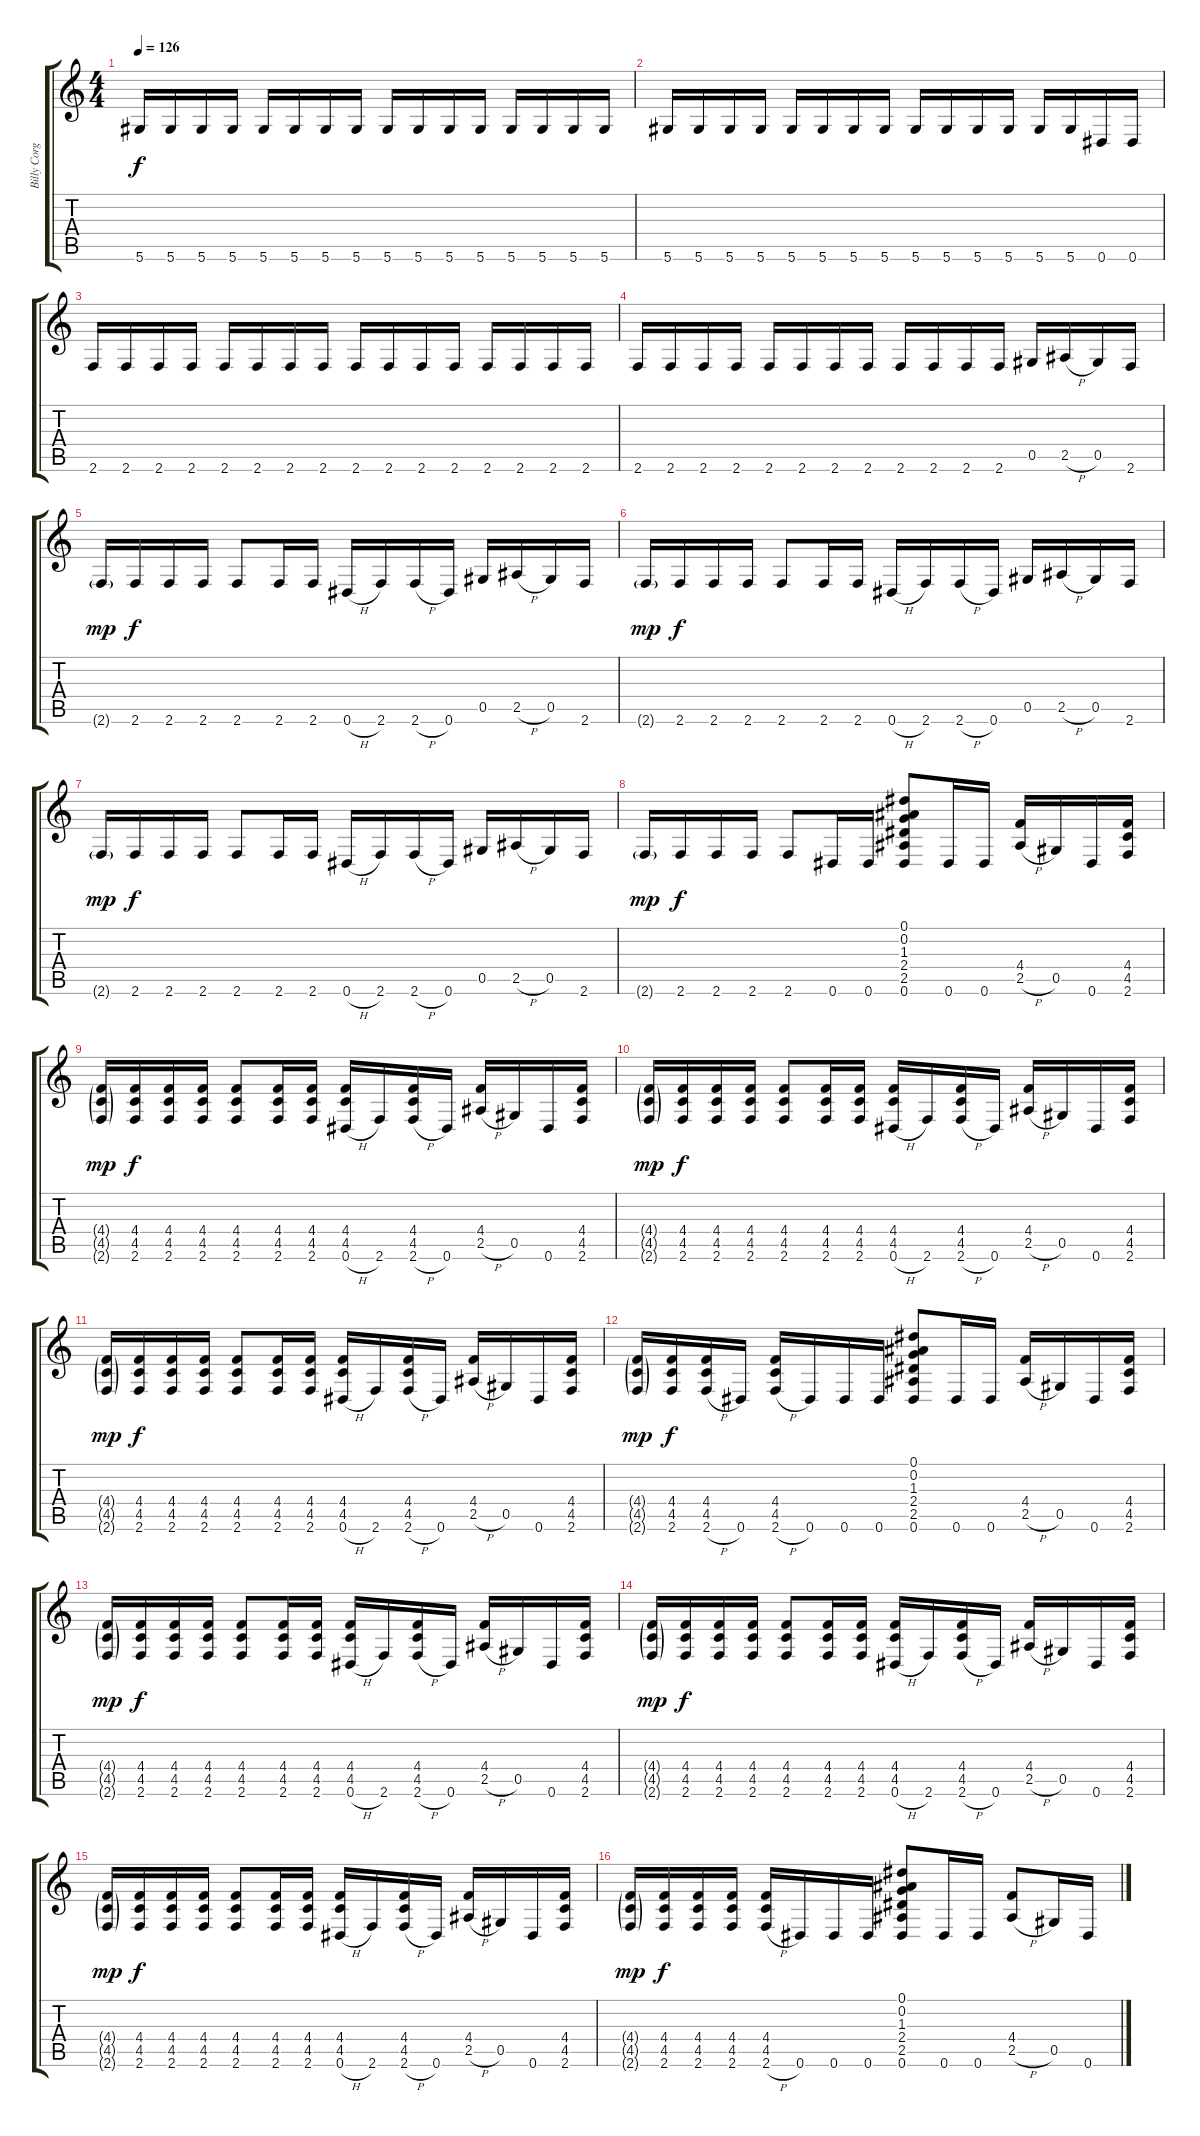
\track ("Billy Corgan" "Billy Corg") {instrument overdrivenguitar}
\staff {score tabs}
\tuning (Eb4 Bb3 Gb3 Db3 Ab2 Eb2) {hide}
\ts (4 4)
\tempo 126
\clef g2
\ks c
5.6.16{dy f} 5.6.16 5.6.16 5.6.16 5.6.16 5.6.16 5.6.16 5.6.16 5.6.16 5.6.16 5.6.16 5.6.16 5.6.16 5.6.16 5.6.16 5.6.16 |
5.6.16 5.6.16 5.6.16 5.6.16 5.6.16 5.6.16 5.6.16 5.6.16 5.6.16 5.6.16 5.6.16 5.6.16 5.6.16 5.6.16 0.6.16 0.6.16 |
2.6.16 2.6.16 2.6.16 2.6.16 2.6.16 2.6.16 2.6.16 2.6.16 2.6.16 2.6.16 2.6.16 2.6.16 2.6.16 2.6.16 2.6.16 2.6.16 |
2.6.16 2.6.16 2.6.16 2.6.16 2.6.16 2.6.16 2.6.16 2.6.16 2.6.16 2.6.16 2.6.16 2.6.16 0.5.16 2.5{h}.16 0.5.16 2.6.16 |
2.6{g}.16{dy mp} 2.6.16{dy f} 2.6.16 2.6.16 2.6.8 2.6.16 2.6.16 0.6{h}.16 2.6.16 2.6{h}.16 0.6.16 0.5.16 2.5{h}.16 0.5.16 2.6.16 |
2.6{g}.16{dy mp} 2.6.16{dy f} 2.6.16 2.6.16 2.6.8 2.6.16 2.6.16 0.6{h}.16 2.6.16 2.6{h}.16 0.6.16 0.5.16 2.5{h}.16 0.5.16 2.6.16 |
2.6{g}.16{dy mp} 2.6.16{dy f} 2.6.16 2.6.16 2.6.8 2.6.16 2.6.16 0.6{h}.16 2.6.16 2.6{h}.16 0.6.16 0.5.16 2.5{h}.16 0.5.16 2.6.16 |
2.6{g}.16{dy mp} 2.6.16{dy f} 2.6.16 2.6.16 2.6.8 0.6.16 0.6.16 (0.1 0.2 1.3 2.4 2.5 0.6).8 0.6.16 0.6.16 (4.4 2.5{h}).16 0.5.16 0.6.16 (4.4 4.5 2.6).16 |
(4.4{g} 4.5{g} 2.6{g}).16{dy mp} (4.4 4.5 2.6).16{dy f} (4.4 4.5 2.6).16 (4.4 4.5 2.6).16 (4.4 4.5 2.6).8 (4.4 4.5 2.6).16 (4.4 4.5 2.6).16 (4.4 4.5 0.6{h}).16 2.6.16 (4.4 4.5 2.6{h}).16 0.6.16 (4.4 2.5{h}).16 0.5.16 0.6.16 (4.4 4.5 2.6).16 |
(4.4{g} 4.5{g} 2.6{g}).16{dy mp} (4.4 4.5 2.6).16{dy f} (4.4 4.5 2.6).16 (4.4 4.5 2.6).16 (4.4 4.5 2.6).8 (4.4 4.5 2.6).16 (4.4 4.5 2.6).16 (4.4 4.5 0.6{h}).16 2.6.16 (4.4 4.5 2.6{h}).16 0.6.16 (4.4 2.5{h}).16 0.5.16 0.6.16 (4.4 4.5 2.6).16 |
(4.4{g} 4.5{g} 2.6{g}).16{dy mp} (4.4 4.5 2.6).16{dy f} (4.4 4.5 2.6).16 (4.4 4.5 2.6).16 (4.4 4.5 2.6).8 (4.4 4.5 2.6).16 (4.4 4.5 2.6).16 (4.4 4.5 0.6{h}).16 2.6.16 (4.4 4.5 2.6{h}).16 0.6.16 (4.4 2.5{h}).16 0.5.16 0.6.16 (4.4 4.5 2.6).16 |
(4.4{g} 4.5{g} 2.6{g}).16{dy mp} (4.4 4.5 2.6).16{dy f} (4.4 4.5 2.6{h}).16 0.6.16 (4.4 4.5 2.6{h}).16 0.6.16 0.6.16 0.6.16 (0.1 0.2 1.3 2.4 2.5 0.6).8 0.6.16 0.6.16 (4.4 2.5{h}).16 0.5.16 0.6.16 (4.4 4.5 2.6).16 |
(4.4{g} 4.5{g} 2.6{g}).16{dy mp} (4.4 4.5 2.6).16{dy f} (4.4 4.5 2.6).16 (4.4 4.5 2.6).16 (4.4 4.5 2.6).8 (4.4 4.5 2.6).16 (4.4 4.5 2.6).16 (4.4 4.5 0.6{h}).16 2.6.16 (4.4 4.5 2.6{h}).16 0.6.16 (4.4 2.5{h}).16 0.5.16 0.6.16 (4.4 4.5 2.6).16 |
(4.4{g} 4.5{g} 2.6{g}).16{dy mp} (4.4 4.5 2.6).16{dy f} (4.4 4.5 2.6).16 (4.4 4.5 2.6).16 (4.4 4.5 2.6).8 (4.4 4.5 2.6).16 (4.4 4.5 2.6).16 (4.4 4.5 0.6{h}).16 2.6.16 (4.4 4.5 2.6{h}).16 0.6.16 (4.4 2.5{h}).16 0.5.16 0.6.16 (4.4 4.5 2.6).16 |
(4.4{g} 4.5{g} 2.6{g}).16{dy mp} (4.4 4.5 2.6).16{dy f} (4.4 4.5 2.6).16 (4.4 4.5 2.6).16 (4.4 4.5 2.6).8 (4.4 4.5 2.6).16 (4.4 4.5 2.6).16 (4.4 4.5 0.6{h}).16 2.6.16 (4.4 4.5 2.6{h}).16 0.6.16 (4.4 2.5{h}).16 0.5.16 0.6.16 (4.4 4.5 2.6).16 |
(4.4{g} 4.5{g} 2.6{g}).16{dy mp} (4.4 4.5 2.6).16{dy f} (4.4 4.5 2.6).16 (4.4 4.5 2.6).16 (4.4 4.5 2.6{h}).16 0.6.16 0.6.16 0.6.16 (0.1 0.2 1.3 2.4 2.5 0.6).8 0.6.16 0.6.16 (4.4 2.5{h}).8 0.5.16 0.6.16
